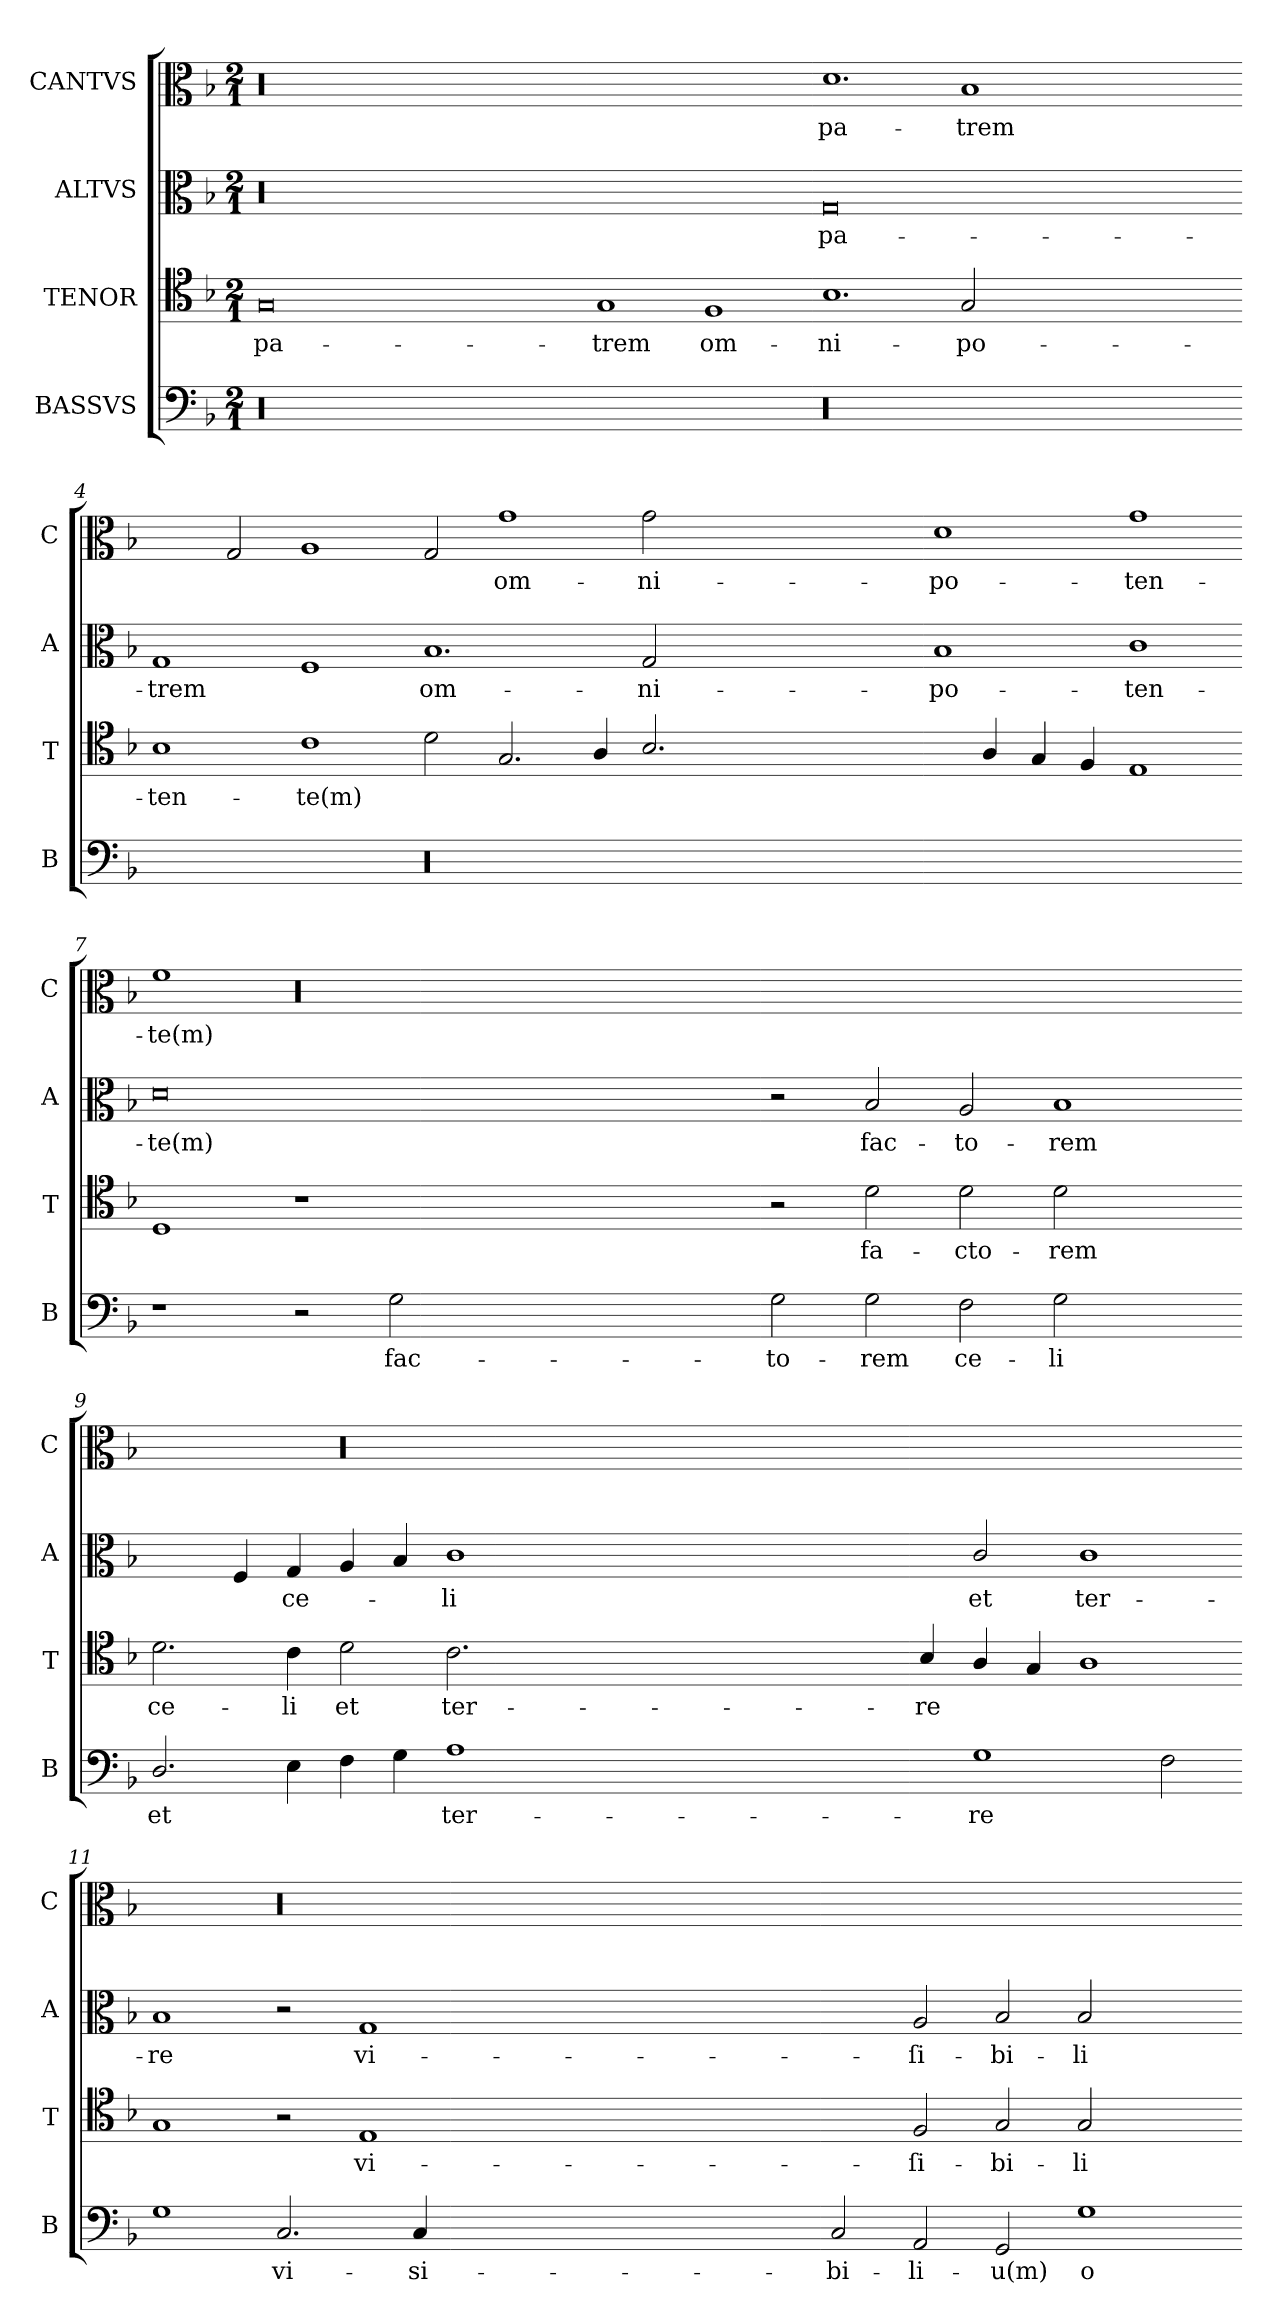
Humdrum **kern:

**kern	**text	**kern	**text	**kern	**text	**kern	**text
*part4	*part4	*part3	*part3	*part2	*part2	*part1	*part1
*staff4	*staff4	*staff3	*staff3	*staff2	*staff2	*staff1	*staff1
*I"BASSVS	*	*I"TENOR	*	*I"ALTVS	*	*I"CANTVS	*
*I'B	*	*I'T	*	*I'A	*	*I'C	*
*clefF4	*	*clefC4	*	*clefC3	*	*clefC3	*
*k[b-]	*	*k[b-]	*	*k[b-]	*	*k[b-]	*
*d:	*	*d:	*	*d:	*	*d:	*
*M2/1	*	*M2/1	*	*M2/1	*	*M2/1	*
=1	=1	=1	=1	=1	=1	=1	=1
00r	.	0G/	pa-	00r	.	00r	.
.	.	0ryy	.	.	.	.	.
=2-	=2-	=2-	=2-	=2-	=2-	=2-	=2-
0ryy	.	1G/	-trem	0ryy	.	0ryy	.
.	.	1F/	om-	.	.	.	.
=3-	=3-	=3-	=3-	=3-	=3-	=3-	=3-
00r	.	1.B-\	-ni-	0G/	pa-	1.d\	pa-
.	.	2G/	-po-	.	.	1B-/	-trem
.	.	0ryy	.	0ryy	.	.	.
.	.	.	.	.	.	1.ryy	.
=4-	=4-	=4-	=4-	=4-	=4-	=4-	=4-
0ryy	.	1B-\	-ten-	1G/	-trem	2ryy	.
.	.	.	.	.	.	2G/	.
.	.	1c\	-te(m)	1F/	.	1A/	.
=5-	=5-	=5-	=5-	=5-	=5-	=5-	=5-
00r	.	2d\	.	1.B-/	om-	2G/	.
.	.	2.G/	.	.	.	1g\	om-
.	.	4A/	.	.	.	.	.
.	.	2.B-/	.	2G/	-ni-	2g\	-ni-
.	.	.	.	0ryy	.	0ryy	.
.	.	1..ryy	.	.	.	.	.
=6-	=6-	=6-	=6-	=6-	=6-	=6-	=6-
0ryy	.	4ryy	.	1B-/	-po-	1d\	-po-
.	.	4A/	.	.	.	.	.
.	.	4G/	.	.	.	.	.
.	.	4F/	.	.	.	.	.
.	.	1E/	.	1c\	-ten-	1g\	-ten-
=7-	=7-	=7-	=7-	=7-	=7-	=7-	=7-
1r	.	1D/	.	0d\	-te(m)	1f\	-te(m)
2r	.	1r	.	.	.	00r	.
2G\	fac-	.	.	.	.	.	.
0.ryy	.	0.ryy	.	0.ryy	.	.	.
=8-	=8-	=8-	=8-	=8-	=8-	=8-	=8-
2G\	-to-	2r	.	2r	.	0ryy	.
2G\	-rem	2d\	fa-	2B-/	fac-	.	.
2F\	ce-	2d\	-cto-	2A/	-to-	.	.
2G\	-li	2d\	-rem	1B-/	-rem	.	.
2ryy	.	2ryy	.	.	.	2ryy	.
=9-	=9-	=9-	=9-	=9-	=9-	=9-	=9-
2.D/	et	2.d\	ce-	2ryy	.	1ryy	.
.	.	.	.	4F/	.	.	.
4E\	.	4c\	-li	4G/	ce-	.	.
4F\	.	2d\	et	4A/	.	00r	.
4G\	.	.	.	4B-/	.	.	.
1A\	ter-	2.c\	ter-	1c\	-li	.	.
.	.	0ryy	.	.	.	.	.
0ryy	.	.	.	0ryy	.	.	.
.	.	2.ryy	.	.	.	.	.
2ryy	.	.	.	2ryy	.	.	.
=10-	=10-	=10-	=10-	=10-	=10-	=10-	=10-
4ryy	.	4B-/	-re	4ryy	.	1..ryy	.
1G\	-re	4A/	.	2c/	et	.	.
.	.	4G/	.	.	.	.	.
.	.	1A\	.	1c\	ter-	.	.
2F\	.	.	.	.	.	.	.
=11-	=11-	=11-	=11-	=11-	=11-	=11-	=11-
1G\	.	1G/	.	1B-/	-re	1ryy	.
2.C/	vi-	2r	.	2r	.	00r	.
.	.	1E/	vi-	1G/	vi-	.	.
4C/	-si-	.	.	.	.	.	.
0.ryy	.	.	.	.	.	.	.
.	.	0ryy	.	0ryy	.	.	.
.	.	2ryy	.	2ryy	.	.	.
=12-	=12-	=12-	=12-	=12-	=12-	=12-	=12-
2C/	-bi-	2ryy	.	2ryy	.	0ryy	.
2AA/	-li-	2F/	-ſi-	2A/	-ſi-	.	.
2GG/	-u(m)	2G/	-bi-	2B-/	-bi-	.	.
1G\	o-	2G/	-li-	2B-/	-li-	.	.
.	.	2ryy	.	2ryy	.	2ryy	.
=-	=-	=-	=-	=-	=-	=-	=-
*-	*-	*-	*-	*-	*-	*-	*-
